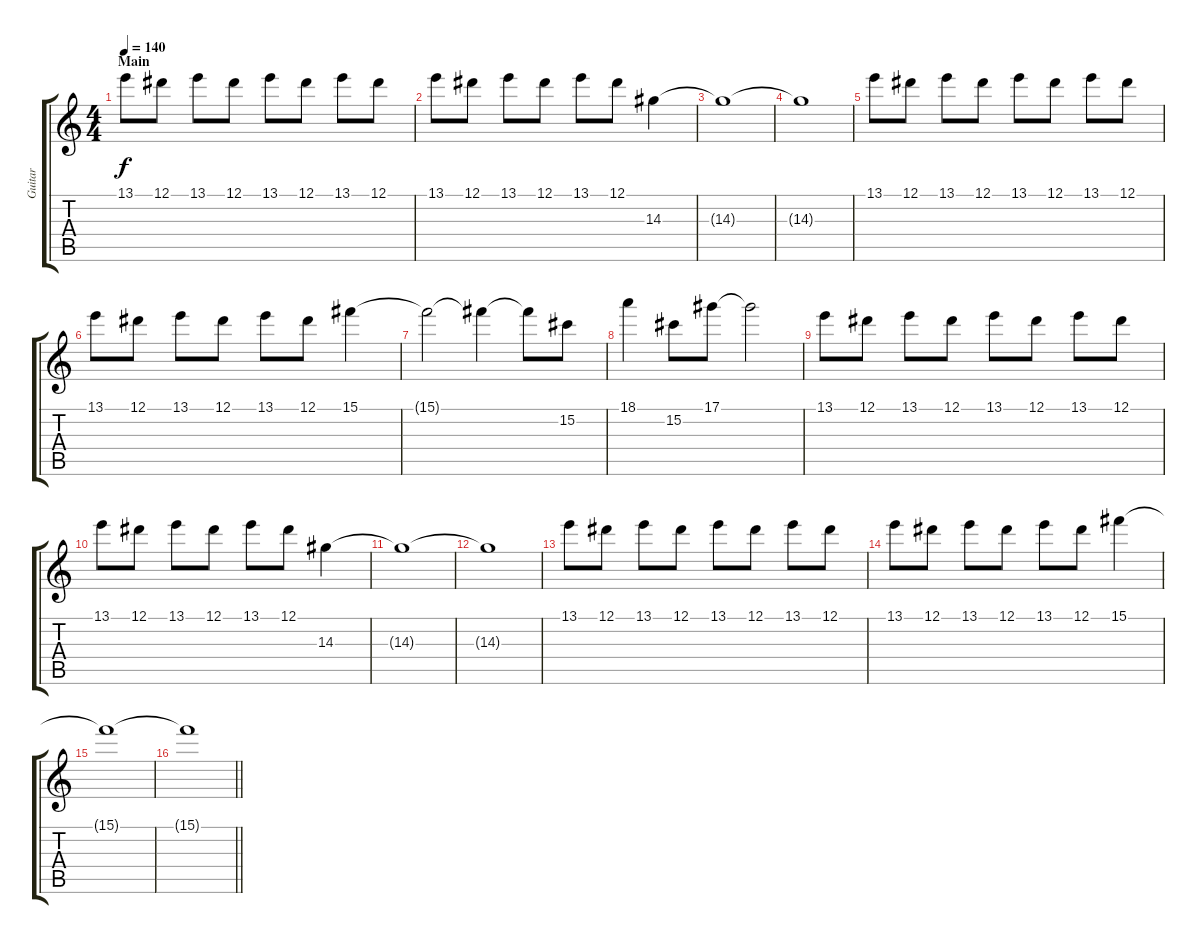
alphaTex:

\track ("Guitar" "Guitar") {instrument distortionguitar}
\staff {score tabs}
\tuning (Eb4 Bb3 Gb3 Db3 Ab2 Db2) {hide}
\ts (4 4)
\section ("" "Main")
\tempo 140
\clef g2
\ks c
13.1.8{dy f} 12.1.8 13.1.8 12.1.8 13.1.8 12.1.8 13.1.8 12.1.8 |
13.1.8 12.1.8 13.1.8 12.1.8 13.1.8 12.1.8 14.3.4 |
14.3{t}.1 |
14.3{t}.1 |
13.1.8 12.1.8 13.1.8 12.1.8 13.1.8 12.1.8 13.1.8 12.1.8 |
13.1.8 12.1.8 13.1.8 12.1.8 13.1.8 12.1.8 15.1.4 |
15.1{t}.2 15.1{t}.4 15.1{t}.8 15.2.8 |
18.1.4 15.2.8 17.1.8 17.1{t}.2 |
13.1.8 12.1.8 13.1.8 12.1.8 13.1.8 12.1.8 13.1.8 12.1.8 |
13.1.8 12.1.8 13.1.8 12.1.8 13.1.8 12.1.8 14.3.4 |
14.3{t}.1 |
14.3{t}.1 |
13.1.8 12.1.8 13.1.8 12.1.8 13.1.8 12.1.8 13.1.8 12.1.8 |
13.1.8 12.1.8 13.1.8 12.1.8 13.1.8 12.1.8 15.1.4 |
15.1{t}.1 |
\barLineRight lightlight
15.1{t}.1
